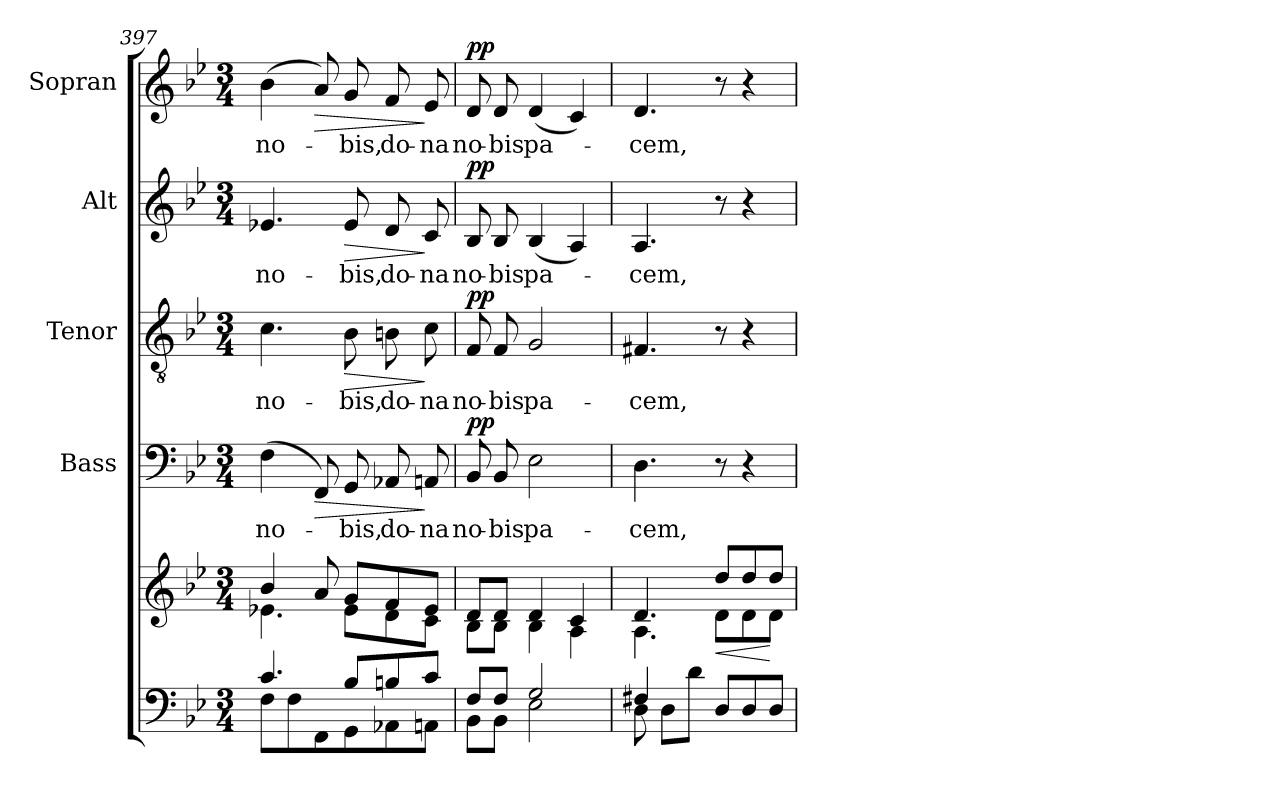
**kern	**kern	**dynam	**kern	**text	**dynam	**kern	**text	**dynam	**kern	**text	**dynam	**kern	**text	**dynam
*part5	*part5	*part5	*part4	*part4	*part4	*part3	*part3	*part3	*part2	*part2	*part2	*part1	*part1	*part1
*staff6	*staff5	*staff5/6	*staff4	*staff4	*staff4	*staff3	*staff3	*staff3	*staff2	*staff2	*staff2	*staff1	*staff1	*staff1
*	*	*	*I"Bass	*	*	*I"Tenor	*	*	*I"Alt	*	*	*I"Sopran	*	*
*	*	*	*I'B.	*	*	*I'T.	*	*	*I'A.	*	*	*I'S.	*	*
!!LO:LB:g=z
*clefF4	*clefG2	*	*clefF4	*	*	*clefGv2	*	*	*clefG2	*	*	*clefG2	*	*
*k[b-e-]	*k[b-e-]	*	*k[b-e-]	*	*	*k[b-e-]	*	*	*k[b-e-]	*	*	*k[b-e-]	*	*
*B-:	*B-:	*	*B-:	*	*	*B-:	*	*	*B-:	*	*	*B-:	*	*
*M3/4	*M3/4	*	*M3/4	*	*	*M3/4	*	*	*M3/4	*	*	*M3/4	*	*
=397	=397	=397	=397	=397	=397	=397	=397	=397	=397	=397	=397	=397	=397	=397
*^	*^	*	*	*	*	*	*	*	*	*	*	*	*	*
!	!	!	!	!	!	!LO:LY:b	!	!	!LO:LY:b	!	!	!LO:LY:b	!	!	!LO:LY:b	!
4.c/	8F\L	4b-/	4.e-X\	.	(>4F\	no-	.	4.c\	no-	.	4.e-X/	no-	.	(>4b-\	no-	.
.	8F\	.	.	.	.	.	.	.	.	.	.	.	.	.	.	.
!	!	!	!	!	!	!	!LO:HP:b	!	!	!	!	!	!	!	!	!LO:HP:b
.	8FF\	8a/	.	.	8FF/)	.	>	.	.	.	.	.	.	8a/)	.	>
!	!	!	!	!	!	!LO:LY:b	!	!	!LO:LY:b	!LO:HP:b	!	!LO:LY:b	!LO:HP:b	!	!LO:LY:b	!
8B-/L	8GG\	8g/L	8e-\L	.	8GG/	-bis,	.	8B-\	-bis,	>	8e-/	-bis,	>	8g/	-bis,	.
!	!	!	!	!	!	!LO:LY:b	!	!	!LO:LY:b	!	!	!LO:LY:b	!	!	!LO:LY:b	!
8Bn/	8AA-X\	8f/	8d\	.	8AA-X/	do-	.	8Bn\	do-	.	8d/	do-	.	8f/	do-	.
!	!	!	!	!	!	!LO:LY:b	!	!	!LO:LY:b	!	!	!LO:LY:b	!	!	!LO:LY:b	!
8c/J	8AAn\J	8e-/J	8c\J	.	8AAn/	-na	]	8c\	-na	]	8c/	-na	]	8e-/	-na	]
=398	=398	=398	=398	=398	=398	=398	=398	=398	=398	=398	=398	=398	=398	=398	=398	=398
!	!	!	!	!	!	!LO:LY:b	!LO:DY:a	!	!LO:LY:b	!LO:DY:a	!	!LO:LY:b	!LO:DY:a	!	!LO:LY:b	!LO:DY:a
8F/L	8BB-\L	8d/L	8B-\L	.	8BB-/	no-	pp	8F/	no-	pp	8B-/	no-	pp	8d/	no-	pp
!	!	!	!	!	!	!LO:LY:b	!	!	!LO:LY:b	!	!	!LO:LY:b	!	!	!LO:LY:b	!
8F/J	8BB-\J	8d/J	8B-\J	.	8BB-/	-bis	.	8F/	-bis	.	8B-/	-bis	.	8d/	-bis	.
!	!	!	!	!	!	!LO:LY:b	!	!	!LO:LY:b	!	!	!LO:LY:b	!	!	!LO:LY:b	!
2G/	2E-\	4d/	4B-\	.	2E-\	pa-	.	2G/	pa-	.	(<4B-/	pa-	.	(<4d/	pa-	.
.	.	4c/	4A\	.	.	.	.	.	.	.	4A/)	.	.	4c/)	.	.
=399	=399	=399	=399	=399	=399	=399	=399	=399	=399	=399	=399	=399	=399	=399	=399	=399
!	!	!	!	!	!	!LO:LY:b	!	!	!LO:LY:b	!	!	!LO:LY:b	!	!	!LO:LY:b	!
4F#X/	8D\	4.d/	4.A\	.	4.D\	-cem,	.	4.F#X/	-cem,	.	4.A/	-cem,	.	4.d/	-cem,	.
.	8D\L	.	.	.	.	.	.	.	.	.	.	.	.	.	.	.
8ryy	8d\J	.	.	.	.	.	.	.	.	.	.	.	.	.	.	.
!	!	!	!	!LO:HP:b	!	!	!	!	!	!	!	!	!	!	!	!
8D/L	4.ryy	8dd/L	8d\L	<	8r	.	.	8r	.	.	8r	.	.	8r	.	.
8D/	.	8dd/	8d\	.	4r	.	.	4r	.	.	4r	.	.	4r	.	.
8D/J	.	8dd/J	8d\J	[	.	.	.	.	.	.	.	.	.	.	.	.
*v	*v	*	*	*	*	*	*	*	*	*	*	*	*	*	*	*
*	*v	*v	*	*	*	*	*	*	*	*	*	*	*	*	*
=	=	=	=	=	=	=	=	=	=	=	=	=	=	=
*-	*-	*-	*-	*-	*-	*-	*-	*-	*-	*-	*-	*-	*-	*-
